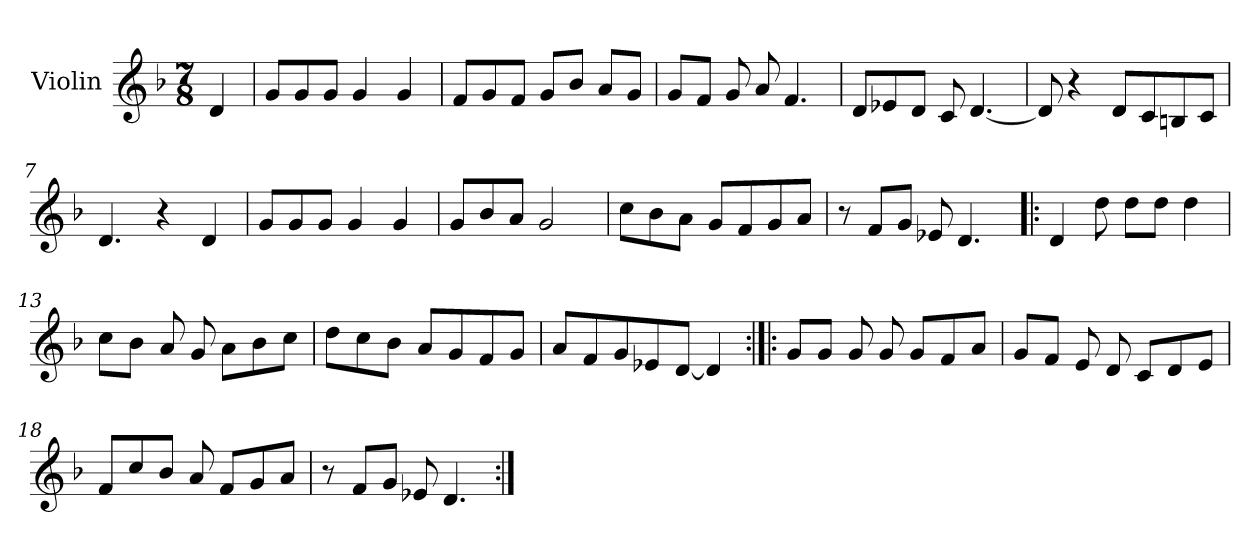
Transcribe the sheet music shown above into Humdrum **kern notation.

**kern
*part1
*staff1
*I"Violin
*I'Vln
*clefG2
*k[b-]
*d:
*M7/8
*MM144
=1
4d/
=2
8g/L
8g/
8g/J
4g/
4g/
=3
8f/L
8g/
8f/J
8g/L
8b-/J
8a/L
8g/J
=4
8g/L
8f/J
8g/
8a/
4.f/
=5
8d/L
8e-X/
8d/J
8c/
[4.d/
=6
8d/]
4r
8d/L
8c/
8Bn/
8c/J
=7
4.d/
4r
4d/
=8
8g/L
8g/
8g/J
4g/
4g/
!!LO:LB:g=z
=9
8g/L
8b-/
8a/J
2g/
=10
8cc\L
8b-\
8a\J
8g/L
8f/
8g/
8a/J
=11
8r
8f/L
8g/J
8e-X/
4.d/
=12!|:
4d/
8dd\
8dd\L
8dd\J
4dd\
=13
8cc\L
8b-\J
8a/
8g/
8a\L
8b-\
8cc\J
=14
8dd\L
8cc\
8b-\J
8a/L
8g/
8f/
8g/J
=15
8a/L
8f/
8g/
8e-X/
[8d/J
4d/]
!!LO:LB:g=z
=16:|!|:
8g/L
8g/J
8g/
8g/
8g/L
8f/
8a/J
=17
8g/L
8f/J
8e/
8d/
8c/L
8d/
8e/J
=18
8f/L
8cc/
8b-/J
8a/
8f/L
8g/
8a/J
=19
8r
8f/L
8g/J
8e-X/
4.d/
=:|!
*-
